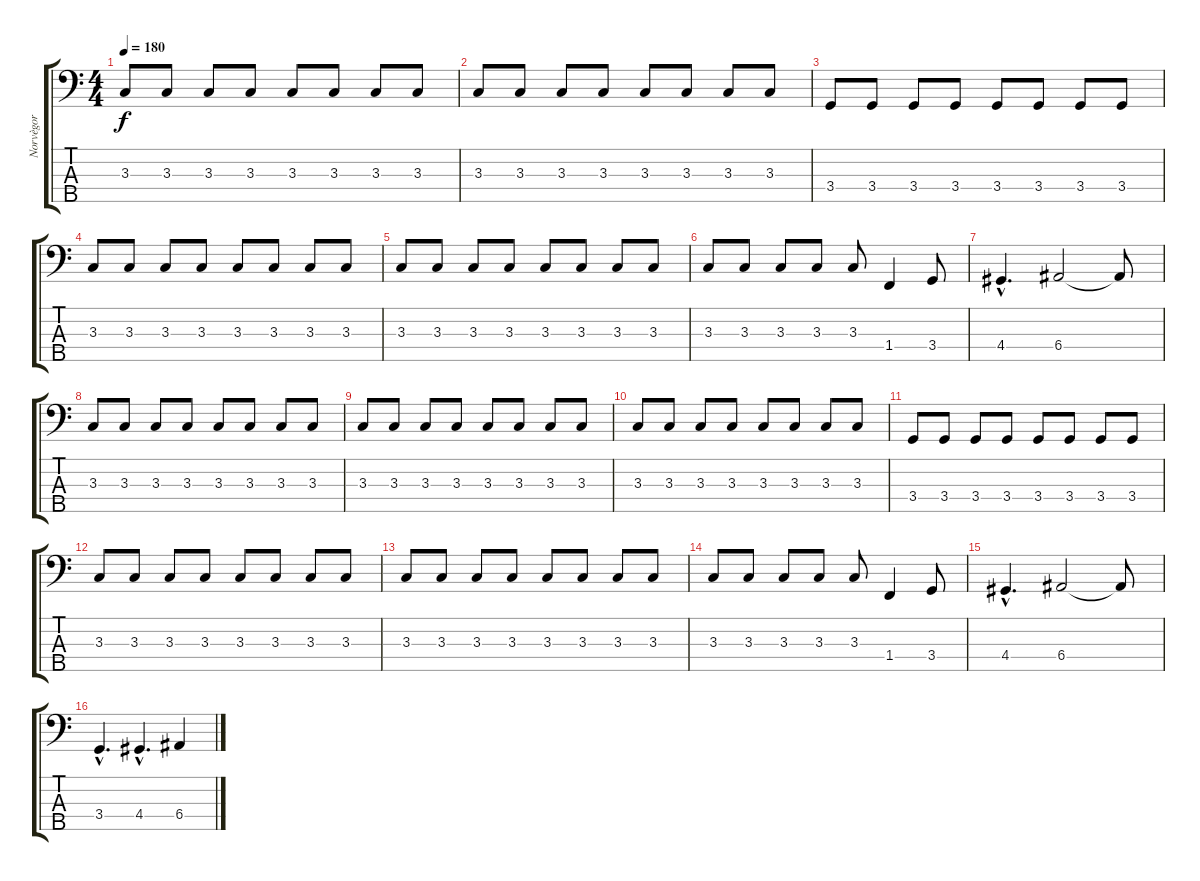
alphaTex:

\track ("Norvègor" "Norvègor") {instrument electricbassfinger}
\staff {score tabs}
\tuning (G2 D2 A1 E1 B0) {hide}
\ts (4 4)
\tempo 180
\clef f4
\ks c
3.3.8{dy f} 3.3.8 3.3.8 3.3.8 3.3.8 3.3.8 3.3.8 3.3.8 |
3.3.8 3.3.8 3.3.8 3.3.8 3.3.8 3.3.8 3.3.8 3.3.8 |
3.4.8 3.4.8 3.4.8 3.4.8 3.4.8 3.4.8 3.4.8 3.4.8 |
3.3.8 3.3.8 3.3.8 3.3.8 3.3.8 3.3.8 3.3.8 3.3.8 |
3.3.8 3.3.8 3.3.8 3.3.8 3.3.8 3.3.8 3.3.8 3.3.8 |
3.3.8 3.3.8 3.3.8 3.3.8 3.3.8 1.4.4 3.4.8 |
4.4{hac}.4{d} 6.4.2 6.4{t}.8 |
3.3.8 3.3.8 3.3.8 3.3.8 3.3.8 3.3.8 3.3.8 3.3.8 |
3.3.8 3.3.8 3.3.8 3.3.8 3.3.8 3.3.8 3.3.8 3.3.8 |
3.3.8 3.3.8 3.3.8 3.3.8 3.3.8 3.3.8 3.3.8 3.3.8 |
3.4.8 3.4.8 3.4.8 3.4.8 3.4.8 3.4.8 3.4.8 3.4.8 |
3.3.8 3.3.8 3.3.8 3.3.8 3.3.8 3.3.8 3.3.8 3.3.8 |
3.3.8 3.3.8 3.3.8 3.3.8 3.3.8 3.3.8 3.3.8 3.3.8 |
3.3.8 3.3.8 3.3.8 3.3.8 3.3.8 1.4.4 3.4.8 |
4.4{hac}.4{d} 6.4.2 6.4{t}.8 |
3.4{hac}.4{d} 4.4{hac}.4{d} 6.4.4
